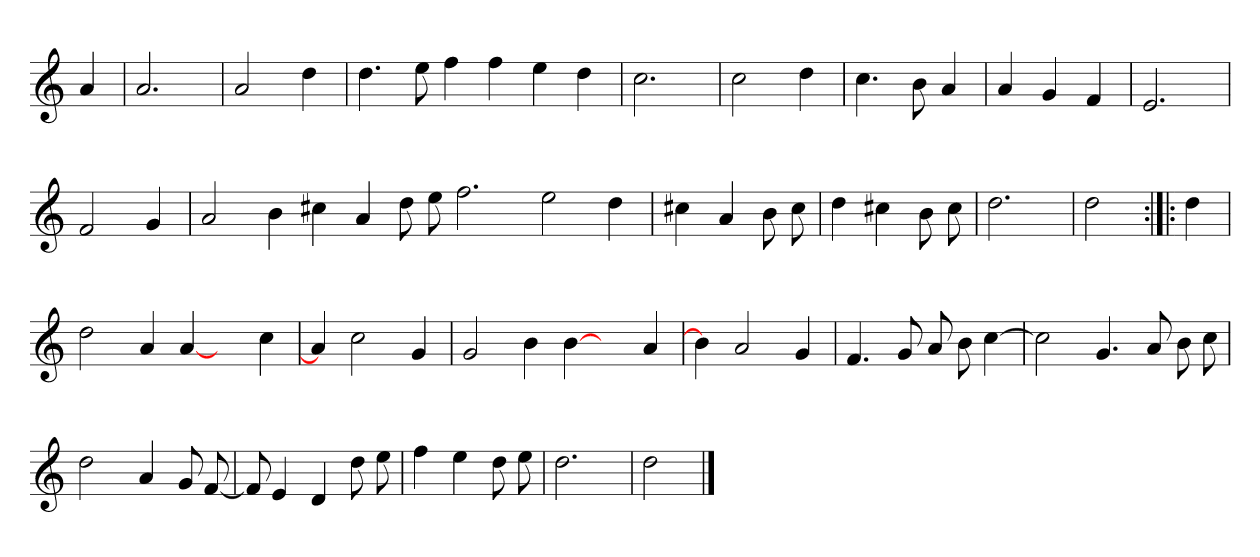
**kern
*part1
*staff1
*clefG2
*k[]
*D:dor
=
4a
=
2.a
=
2a
4dd
=
4.dd
8ee
4ff
4ff
4ee
4dd
=
2.cc
=
2cc
4dd
=
4.cc
8b
4a
=
4a
4g
4f
=
2.e
=
2f
4g
=
2a
4b
4cc#X
4a
8dd
8ee
2.ff
2ee
4dd
=
4cc#X
4a
8b
8cc#
=
4dd
4cc#X
8b
8cc#
=
2.dd
=
2dd
=:|!|:
4dd
=
2dd
4a
[4a
4ryy
4cc
=
4a]
2cc
4g
=
2g
4b
[4b
4ryy
4a
=
4b]
2a
4g
=
4.f
8g
8a
8b
[4cc
=
2cc]
4.g
8a
8b
8cc
=
2dd
4a
8g
[8f
=
8f]
4e
4d
8dd
8ee
=
4ff
4ee
8dd
8ee
=
2.dd
=
2dd
==
*-
